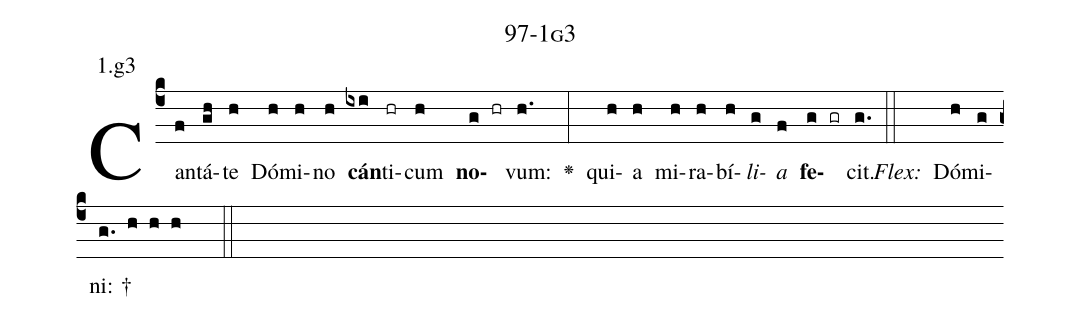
name: 97-1g3;
annotation: 1.g3;
%%
(c4)Can(f)tá(gh)te(h) Dó(h)mi(h)no(h) <b>cán</b>(ixi)ti(hr)cum(h) <b>no</b>(g hr)vum:(h.) <v>\greheightstar</v>(:) qui(h)a(h) mi(h)ra(h)bí(h)<i>li</i>(g)<i>a</i>(f) <b>fe</b>(g gr)cit.(g.) (::)
<i>Flex:</i>()  Dó(h)mi(g)ni: †(g. h h h  ::)

%E(h) u(h) o(g) u(f) a(g) e.(g.) (::)
